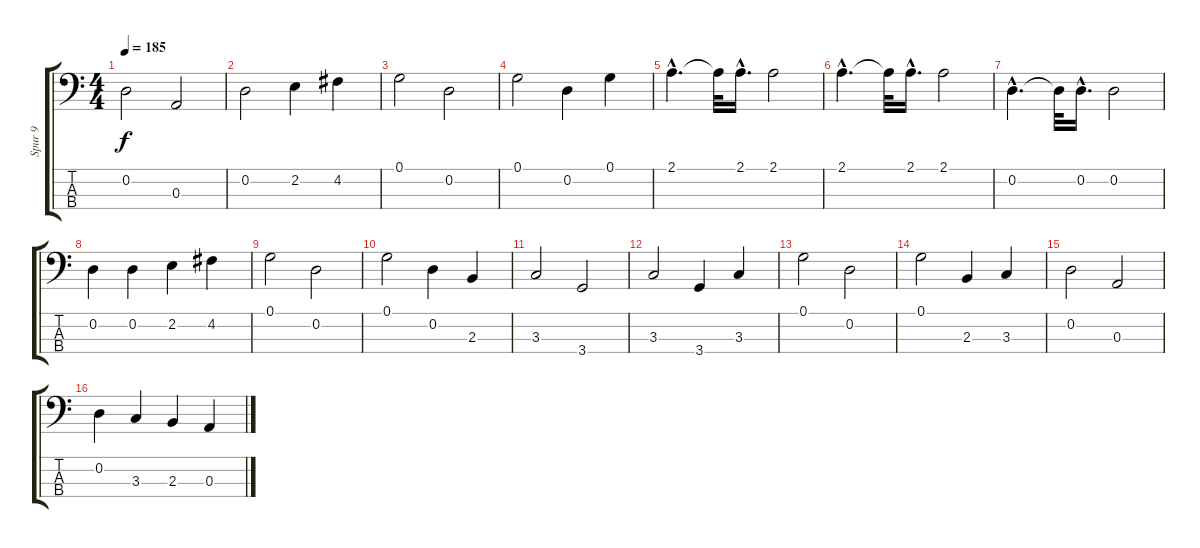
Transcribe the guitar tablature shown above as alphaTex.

\track ("Spur 9" "Spur 9") {instrument electricbassfinger}
\staff {score tabs}
\tuning (G2 D2 A1 E1) {hide}
\ts (4 4)
\tempo 185
\clef f4
\ks c
0.2.2{dy f} 0.3.2 |
0.2.2 2.2.4 4.2.4 |
0.1.2 0.2.2 |
0.1.2 0.2.4 0.1.4 |
2.1{hac}.4{d} 2.1{t}.32 2.1{hac}.16{d} 2.1.2 |
2.1{hac}.4{d} 2.1{t}.32 2.1{hac}.16{d} 2.1.2 |
0.2{hac}.4{d} 0.2{t}.32 0.2{hac}.16{d} 0.2.2 |
0.2.4 0.2.4 2.2.4 4.2.4 |
0.1.2 0.2.2 |
0.1.2 0.2.4 2.3.4 |
3.3.2 3.4.2 |
3.3.2 3.4.4 3.3.4 |
0.1.2 0.2.2 |
0.1.2 2.3.4 3.3.4 |
0.2.2 0.3.2 |
0.2.4 3.3.4 2.3.4 0.3.4
